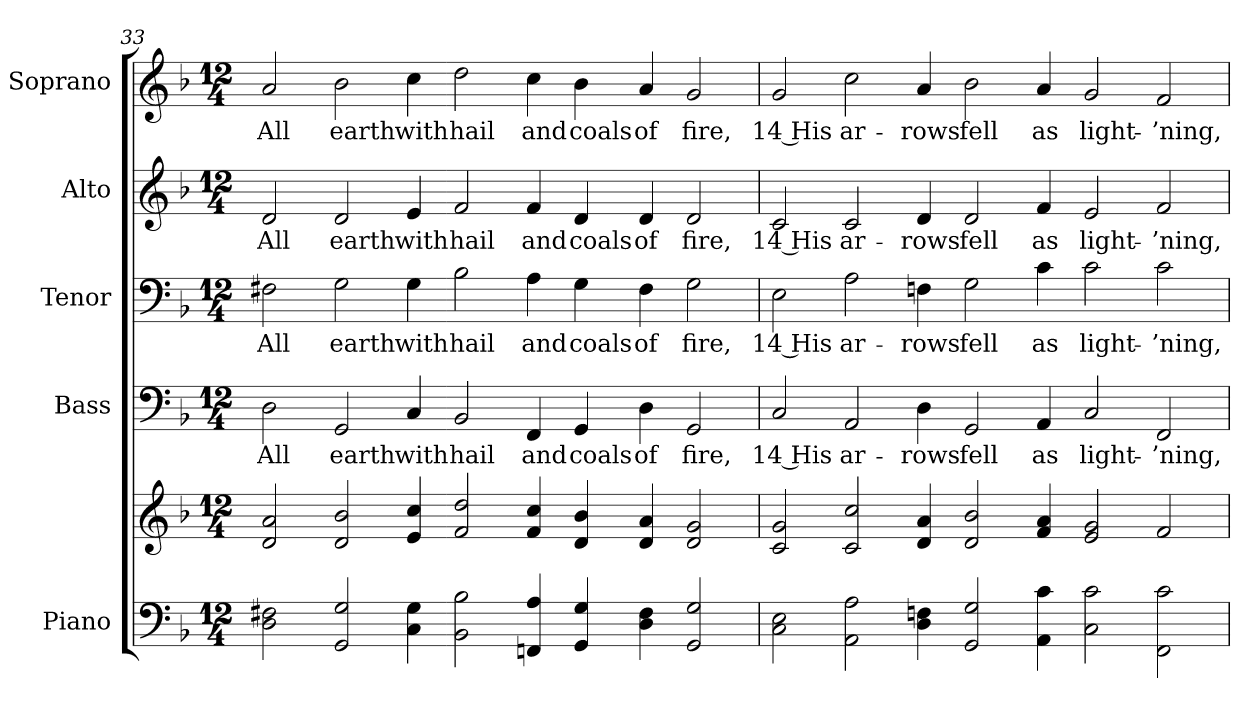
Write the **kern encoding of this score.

**kern	**kern	**kern	**text	**kern	**text	**kern	**text	**kern	**text
*part5	*part5	*part4	*part4	*part3	*part3	*part2	*part2	*part1	*part1
*staff6	*staff5	*staff4	*staff4	*staff3	*staff3	*staff2	*staff2	*staff1	*staff1
*I"Piano	*	*I"Bass	*	*I"Tenor	*	*I"Alto	*	*I"Soprano	*
*I'Pno.	*	*I'B.	*	*I'T.	*	*I'A.	*	*I'S.	*
!!LO:PB:g=z
*clefF4	*clefG2	*clefF4	*	*clefF4	*	*clefG2	*	*clefG2	*
*k[b-]	*k[b-]	*k[b-]	*	*k[b-]	*	*k[b-]	*	*k[b-]	*
*d:	*d:	*d:	*	*d:	*	*d:	*	*d:	*
*M12/4	*M12/4	*M12/4	*	*M12/4	*	*M12/4	*	*M12/4	*
=33	=33	=33	=33	=33	=33	=33	=33	=33	=33
!	!	!	!LO:LY:b:color=#000000	!	!	!	!	!	!
!	!	!	!	!	!LO:LY:b:color=#000000	!	!	!	!
!	!	!	!	!	!	!	!LO:LY:b:color=#000000	!	!
!	!	!	!	!	!	!	!	!	!LO:LY:b:color=#000000
2Di\ 2F#Xi	2di/ 2ai	2Di\	All	2F#Xi\	All	2di/	All	2ai/	All
!	!	!	!LO:LY:b:color=#000000	!	!	!	!	!	!
!	!	!	!	!	!LO:LY:b:color=#000000	!	!	!	!
!	!	!	!	!	!	!	!LO:LY:b:color=#000000	!	!
!	!	!	!	!	!	!	!	!	!LO:LY:b:color=#000000
2GGi/ 2Gi	2di/ 2b-i	2GGi/	earth	2Gi\	earth	2di/	earth	2b-i\	earth
!	!	!	!LO:LY:b:color=#000000	!	!	!	!	!	!
!	!	!	!	!	!LO:LY:b:color=#000000	!	!	!	!
!	!	!	!	!	!	!	!LO:LY:b:color=#000000	!	!
!	!	!	!	!	!	!	!	!	!LO:LY:b:color=#000000
4Ci\ 4Gi	4ei/ 4cci	4Ci/	with	4Gi\	with	4ei/	with	4cci\	with
!	!	!	!LO:LY:b:color=#000000	!	!	!	!	!	!
!	!	!	!	!	!LO:LY:b:color=#000000	!	!	!	!
!	!	!	!	!	!	!	!LO:LY:b:color=#000000	!	!
!	!	!	!	!	!	!	!	!	!LO:LY:b:color=#000000
2BB-i\ 2B-i	2fi/ 2ddi	2BB-i/	hail	2B-i\	hail	2fi/	hail	2ddi\	hail
!	!	!	!LO:LY:b:color=#000000	!	!	!	!	!	!
!	!	!	!	!	!LO:LY:b:color=#000000	!	!	!	!
!	!	!	!	!	!	!	!LO:LY:b:color=#000000	!	!
!	!	!	!	!	!	!	!	!	!LO:LY:b:color=#000000
4FFni/ 4Ai	4fi/ 4cci	4FFi/	and	4Ai\	and	4fi/	and	4cci\	and
!	!	!	!LO:LY:b:color=#000000	!	!	!	!	!	!
!	!	!	!	!	!LO:LY:b:color=#000000	!	!	!	!
!	!	!	!	!	!	!	!LO:LY:b:color=#000000	!	!
!	!	!	!	!	!	!	!	!	!LO:LY:b:color=#000000
4GGi/ 4Gi	4di/ 4b-i	4GGi/	coals	4Gi\	coals	4di/	coals	4b-i\	coals
!	!	!	!LO:LY:b:color=#000000	!	!	!	!	!	!
!	!	!	!	!	!LO:LY:b:color=#000000	!	!	!	!
!	!	!	!	!	!	!	!LO:LY:b:color=#000000	!	!
!	!	!	!	!	!	!	!	!	!LO:LY:b:color=#000000
4Di\ 4F#i	4di/ 4ai	4Di\	of	4F#i\	of	4di/	of	4ai/	of
!	!	!	!LO:LY:b:color=#000000	!	!	!	!	!	!
!	!	!	!	!	!LO:LY:b:color=#000000	!	!	!	!
!	!	!	!	!	!	!	!LO:LY:b:color=#000000	!	!
!	!	!	!	!	!	!	!	!	!LO:LY:b:color=#000000
2GGi/ 2Gi	2di/ 2gi	2GGi/	fire,	2Gi\	fire,	2di/	fire,	2gi/	fire,
=34	=34	=34	=34	=34	=34	=34	=34	=34	=34
!	!	!	!LO:LY:b:color=#000000	!	!	!	!	!	!
!	!	!	!	!	!LO:LY:b:color=#000000	!	!	!	!
!	!	!	!	!	!	!	!LO:LY:b:color=#000000	!	!
!	!	!	!	!	!	!	!	!	!LO:LY:b:color=#000000
2Ci\ 2Ei	2ci/ 2gi	2Ci/	14 His	2Ei\	14 His	2ci/	14 His	2gi/	14 His
!	!	!	!LO:LY:b:color=#000000	!	!	!	!	!	!
!	!	!	!	!	!LO:LY:b:color=#000000	!	!	!	!
!	!	!	!	!	!	!	!LO:LY:b:color=#000000	!	!
!	!	!	!	!	!	!	!	!	!LO:LY:b:color=#000000
2AAi\ 2Ai	2ci/ 2cci	2AAi/	ar-	2Ai\	ar-	2ci/	ar-	2cci\	ar-
!	!	!	!LO:LY:b:color=#000000	!	!	!	!	!	!
!	!	!	!	!	!LO:LY:b:color=#000000	!	!	!	!
!	!	!	!	!	!	!	!LO:LY:b:color=#000000	!	!
!	!	!	!	!	!	!	!	!	!LO:LY:b:color=#000000
4Di\ 4Fni	4di/ 4ai	4Di\	-rows	4Fni\	-rows	4di/	-rows	4ai/	-rows
!	!	!	!LO:LY:b:color=#000000	!	!	!	!	!	!
!	!	!	!	!	!LO:LY:b:color=#000000	!	!	!	!
!	!	!	!	!	!	!	!LO:LY:b:color=#000000	!	!
!	!	!	!	!	!	!	!	!	!LO:LY:b:color=#000000
2GGi/ 2Gi	2di/ 2b-i	2GGi/	fell	2Gi\	fell	2di/	fell	2b-i\	fell
!	!	!	!LO:LY:b:color=#000000	!	!	!	!	!	!
!	!	!	!	!	!LO:LY:b:color=#000000	!	!	!	!
!	!	!	!	!	!	!	!LO:LY:b:color=#000000	!	!
!	!	!	!	!	!	!	!	!	!LO:LY:b:color=#000000
4AAi\ 4ci	4fi/ 4ai	4AAi/	as	4ci\	as	4fi/	as	4ai/	as
!	!	!	!LO:LY:b:color=#000000	!	!	!	!	!	!
!	!	!	!	!	!LO:LY:b:color=#000000	!	!	!	!
!	!	!	!	!	!	!	!LO:LY:b:color=#000000	!	!
!	!	!	!	!	!	!	!	!	!LO:LY:b:color=#000000
2Ci\ 2ci	2ei/ 2gi	2Ci/	light-	2ci\	light-	2ei/	light-	2gi/	light-
!	!	!	!LO:LY:b:color=#000000	!	!	!	!	!	!
!	!	!	!	!	!LO:LY:b:color=#000000	!	!	!	!
!	!	!	!	!	!	!	!LO:LY:b:color=#000000	!	!
!	!	!	!	!	!	!	!	!	!LO:LY:b:color=#000000
2FFi\ 2ci	2fi/	2FFi/	-’ning,	2ci\	-’ning,	2fi/	-’ning,	2fi/	-’ning,
=	=	=	=	=	=	=	=	=	=
*-	*-	*-	*-	*-	*-	*-	*-	*-	*-
